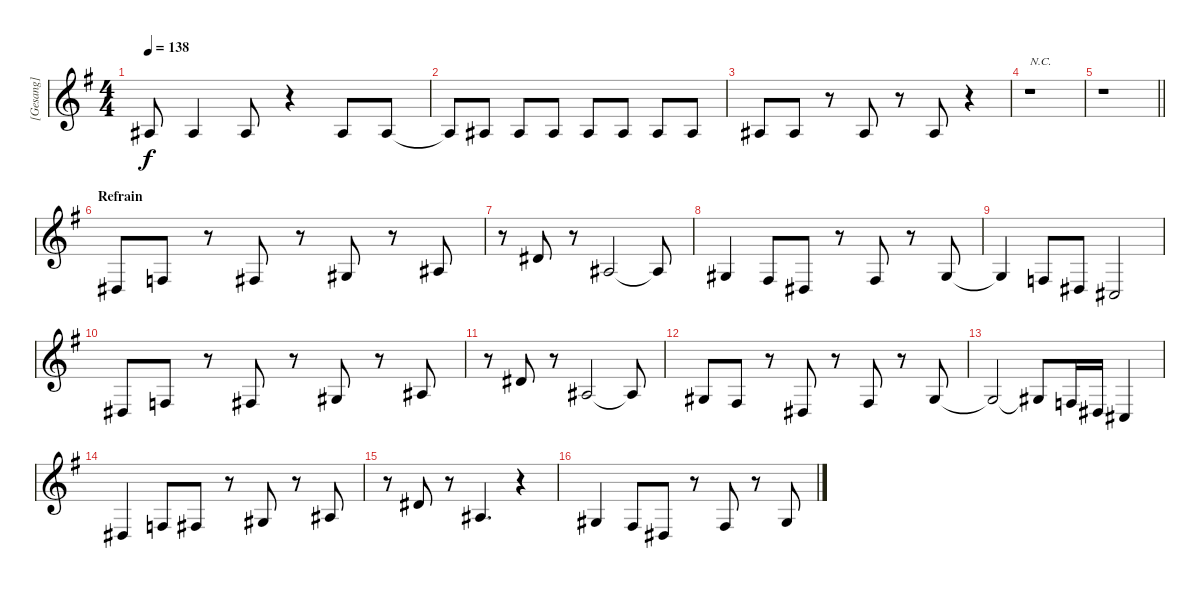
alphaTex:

\track ("[Gesang]" "[Gesang]") {instrument tenorsax}
\staff {score}
\tuning (Eb4 Bb3 Gb3 Db3 Ab2 Eb2) {hide}
\ts (4 4)
\tempo 138
\clef g2
\ks eminor
0.2.8{dy f} 0.2.4 0.2.8 r.4 0.2.8 0.2.8 |
0.2{t}.8 0.2.8 0.2.8 0.2.8 0.2.8 0.2.8 0.2.8 0.2.8 |
0.2.8 0.2.8 r.8 0.2.8 r.8 0.2.8 r.4 |
r.1{txt "N.C."} |
\barLineRight lightlight
r.1 |
\section ("" "Refrain")
2.4.8 4.4.8 r.8 0.3.8 r.8 2.3.8 r.8 0.2.8 |
r.8 0.1.8 r.8 0.2.2 0.2{t}.8 |
2.3.4 0.3.8 2.4.8 r.8 0.3.8 r.8 2.3.8 |
2.3{t}.4 4.4.8 2.4.8 0.4.2 |
2.4.8 4.4.8 r.8 0.3.8 r.8 2.3.8 r.8 0.2.8 |
r.8 0.1.8 r.8 0.2.2 0.2{t}.8 |
2.3.8 0.3.8 r.8 2.4.8 r.8 0.3.8 r.8 2.3.8 |
2.3{t}.2 2.3{t}.8 4.4.16 2.4.16 0.4.4 |
2.4.4 4.4.8 0.3.8 r.8 2.3.8 r.8 0.2.8 |
r.8 0.1.8 r.8 0.2.4{d} r.4 |
2.3.4 0.3.8 2.4.8 r.8 0.3.8 r.8 2.3.8
